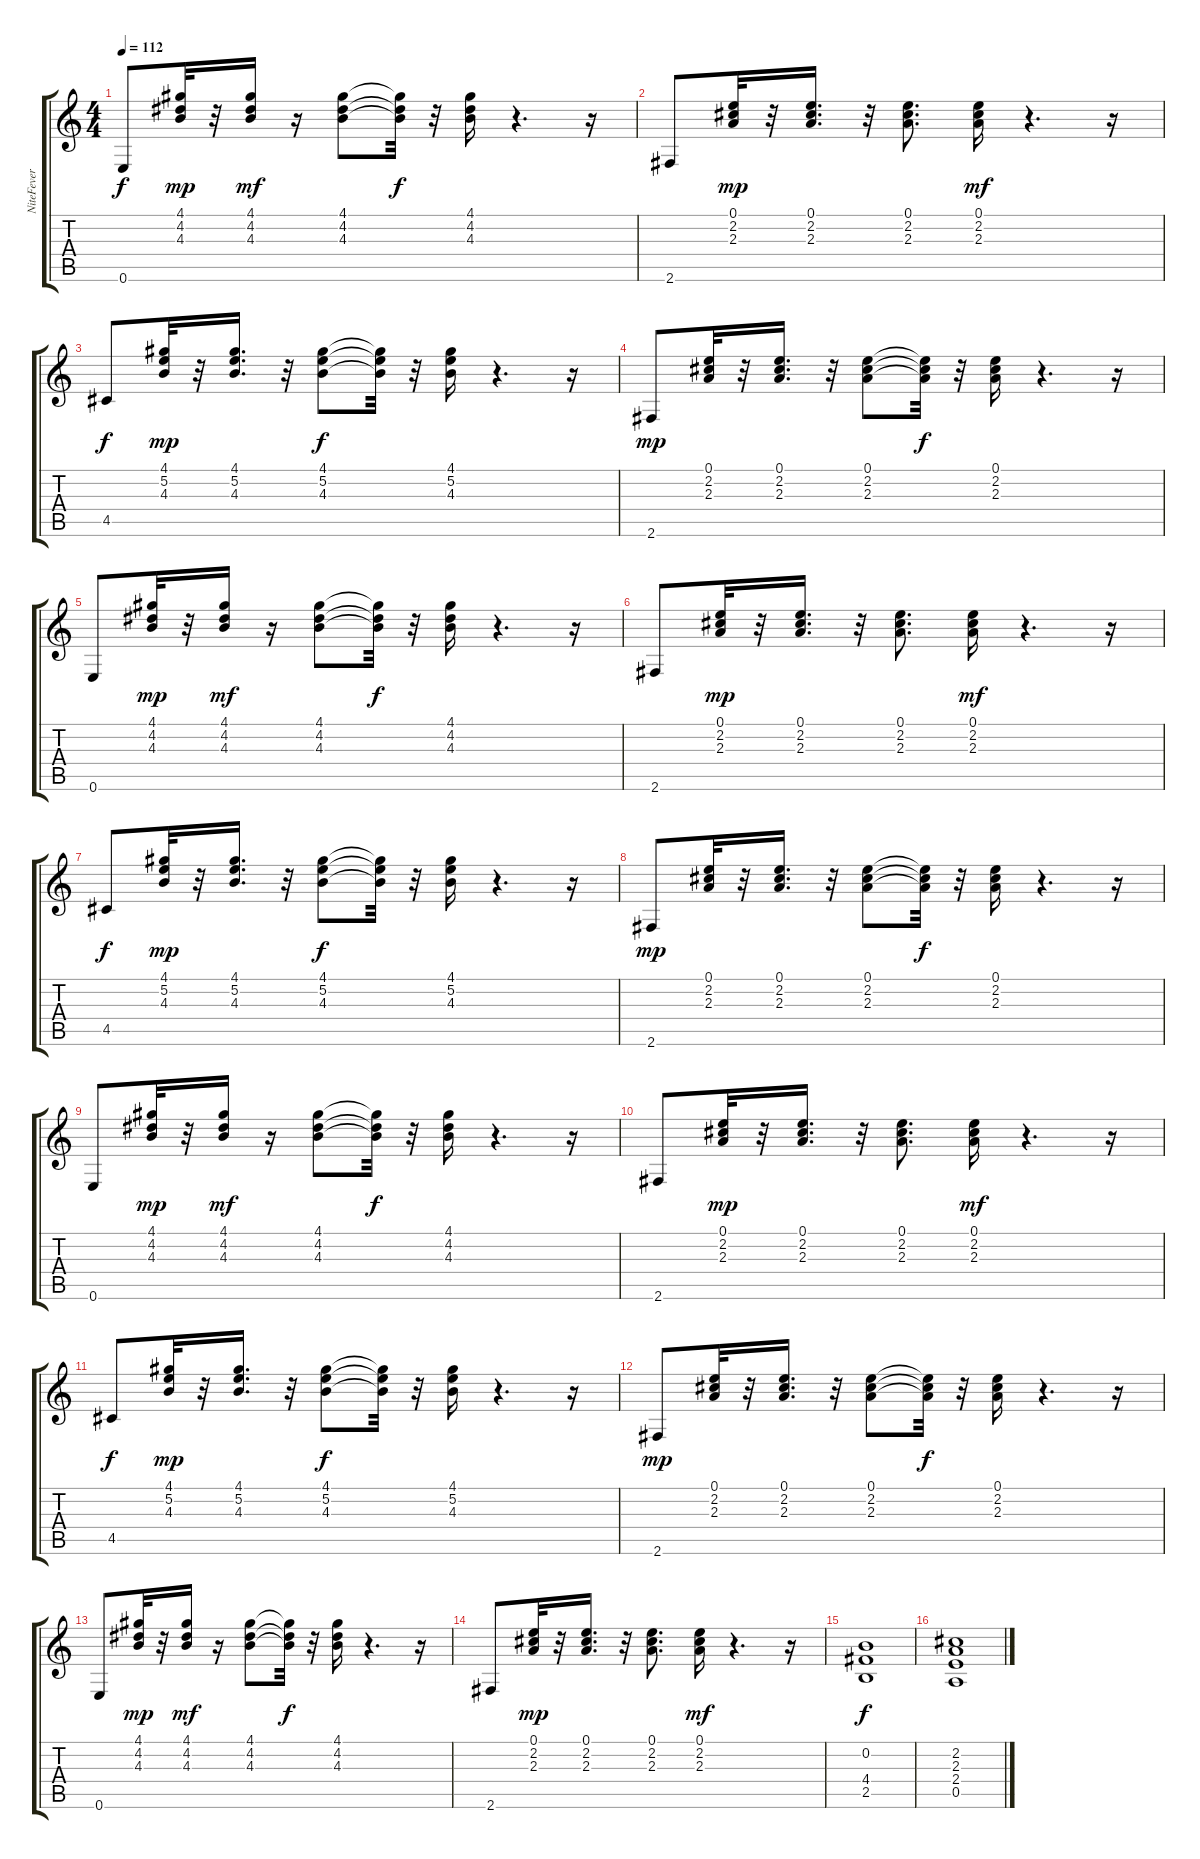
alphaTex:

\track ("NiteFever           " "NiteFever ") {solo instrument electricguitarmuted}
\staff {score tabs}
\tuning (E4 B3 G3 D3 A2 E2) {hide}
\ts (4 4)
\tempo 112
\clef g2
\ks c
0.6.8{dy f} (4.1 4.2 4.3).32{dy mp} r.32 (4.1 4.2 4.3).16{dy mf} r.16 (4.1 4.2 4.3).8 (4.1{t} 4.2{t} 4.3{t}).32{dy f} r.32 (4.1 4.2 4.3).16 r.4{d} r.16 |
2.6.8 (0.1 2.2 2.3).32{dy mp} r.32 (0.1 2.2 2.3).16{d} r.32 (0.1 2.2 2.3).8{d} (0.1 2.2 2.3).16{dy mf} r.4{d} r.16 |
4.5.8{dy f} (4.1 5.2 4.3).32{dy mp} r.32 (4.1 5.2 4.3).16{d} r.32 (4.1 5.2 4.3).8{dy f} (4.1{t} 5.2{t} 4.3{t}).32 r.32 (4.1 5.2 4.3).16 r.4{d} r.16 |
2.6.8{dy mp} (0.1 2.2 2.3).32 r.32 (0.1 2.2 2.3).16{d} r.32 (0.1 2.2 2.3).8 (0.1{t} 2.2{t} 2.3{t}).32{dy f} r.32 (0.1 2.2 2.3).16 r.4{d} r.16 |
0.6.8 (4.1 4.2 4.3).32{dy mp} r.32 (4.1 4.2 4.3).16{dy mf} r.16 (4.1 4.2 4.3).8 (4.1{t} 4.2{t} 4.3{t}).32{dy f} r.32 (4.1 4.2 4.3).16 r.4{d} r.16 |
2.6.8 (0.1 2.2 2.3).32{dy mp} r.32 (0.1 2.2 2.3).16{d} r.32 (0.1 2.2 2.3).8{d} (0.1 2.2 2.3).16{dy mf} r.4{d} r.16 |
4.5.8{dy f} (4.1 5.2 4.3).32{dy mp} r.32 (4.1 5.2 4.3).16{d} r.32 (4.1 5.2 4.3).8{dy f} (4.1{t} 5.2{t} 4.3{t}).32 r.32 (4.1 5.2 4.3).16 r.4{d} r.16 |
2.6.8{dy mp} (0.1 2.2 2.3).32 r.32 (0.1 2.2 2.3).16{d} r.32 (0.1 2.2 2.3).8 (0.1{t} 2.2{t} 2.3{t}).32{dy f} r.32 (0.1 2.2 2.3).16 r.4{d} r.16 |
0.6.8 (4.1 4.2 4.3).32{dy mp} r.32 (4.1 4.2 4.3).16{dy mf} r.16 (4.1 4.2 4.3).8 (4.1{t} 4.2{t} 4.3{t}).32{dy f} r.32 (4.1 4.2 4.3).16 r.4{d} r.16 |
2.6.8 (0.1 2.2 2.3).32{dy mp} r.32 (0.1 2.2 2.3).16{d} r.32 (0.1 2.2 2.3).8{d} (0.1 2.2 2.3).16{dy mf} r.4{d} r.16 |
4.5.8{dy f} (4.1 5.2 4.3).32{dy mp} r.32 (4.1 5.2 4.3).16{d} r.32 (4.1 5.2 4.3).8{dy f} (4.1{t} 5.2{t} 4.3{t}).32 r.32 (4.1 5.2 4.3).16 r.4{d} r.16 |
2.6.8{dy mp} (0.1 2.2 2.3).32 r.32 (0.1 2.2 2.3).16{d} r.32 (0.1 2.2 2.3).8 (0.1{t} 2.2{t} 2.3{t}).32{dy f} r.32 (0.1 2.2 2.3).16 r.4{d} r.16 |
0.6.8 (4.1 4.2 4.3).32{dy mp} r.32 (4.1 4.2 4.3).16{dy mf} r.16 (4.1 4.2 4.3).8 (4.1{t} 4.2{t} 4.3{t}).32{dy f} r.32 (4.1 4.2 4.3).16 r.4{d} r.16 |
2.6.8 (0.1 2.2 2.3).32{dy mp} r.32 (0.1 2.2 2.3).16{d} r.32 (0.1 2.2 2.3).8{d} (0.1 2.2 2.3).16{dy mf} r.4{d} r.16 |
(0.2 4.4 2.5).1{dy f} |
(2.2 2.3 2.4 0.5).1
